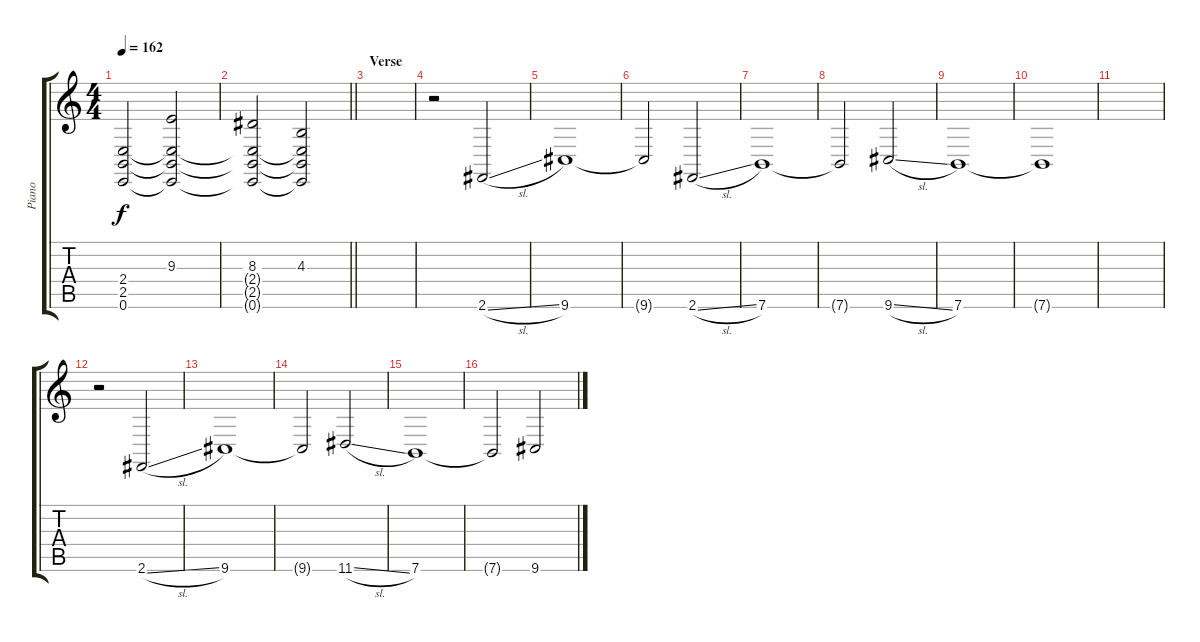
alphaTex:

\track ("Piano" "Piano") {instrument acousticgrandpiano}
\staff {score tabs}
\tuning (E4 B3 G3 D3 A2 E2) {hide}
\ts (4 4)
\tempo 162
\clef g2
\ks c
(2.4 2.5 0.6).2{dy f} (9.3 2.4{t} 2.5{t} 0.6{t}).2 |
\barLineRight lightlight
(8.3 2.4{t} 2.5{t} 0.6{t}).2 (4.3 2.4{t} 2.5{t} 0.6{t}).2 |
\section ("" "Verse")
|
r.2 2.6{sl}.2 |
9.6.1 |
9.6{t}.2 2.6{sl}.2 |
7.6.1 |
7.6{t}.2 9.6{sl}.2 |
7.6.1 |
7.6{t}.1 |
|
r.2 2.6{sl}.2 |
9.6.1 |
9.6{t}.2 11.6{sl}.2 |
7.6.1 |
7.6{t}.2 9.6{sl}.2
